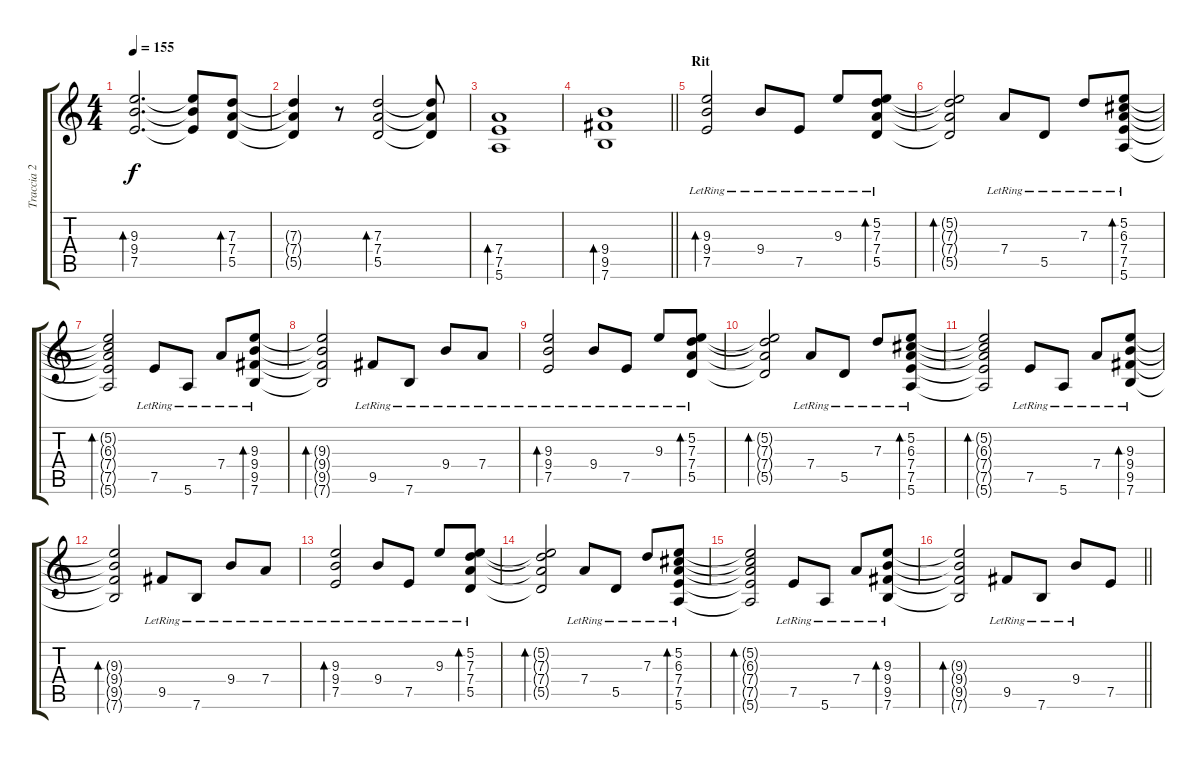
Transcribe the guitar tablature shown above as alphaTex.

\track ("Traccia 2" "Traccia 2") {instrument overdrivenguitar}
\staff {score tabs}
\tuning (E4 B3 G3 D3 A2 E2) {hide}
\ts (4 4)
\tempo 155
\clef g2
\ks c
(9.3 9.4 7.5).2{d bd 120 dy f} (9.3{t} 9.4{t} 7.5{t}).8 (7.3 7.4 5.5).8{bd 120} |
(7.3{t} 7.4{t} 5.5{t}).4 r.8 (7.3 7.4 5.5).2{bd 120} (7.3{t} 7.4{t} 5.5{t}).8 |
(7.4 7.5 5.6).1{bd 120} |
\barLineRight lightlight
(9.4 9.5 7.6).1{bd 120} |
\section ("" "Rit")
(9.3 9.4 7.5{lr}).2{bd 240} 9.4{lr}.8 7.5{lr}.8 9.3{lr}.8 (5.2{lr} 7.3 7.4 5.5).8{bd 240} |
(5.2{t} 7.3{t} 7.4{t} 5.5{t}).2{bd 240} 7.4{lr}.8 5.5{lr}.8 7.3{lr}.8 (5.2 6.3 7.4{lr} 7.5 5.6).8{bd 240} |
(5.2{t} 6.3{t} 7.4{t} 7.5{t} 5.6{t}).2{bd 240} 7.5{lr}.8 5.6{lr}.8 7.4{lr}.8 (9.3 9.4 9.5{lr} 7.6).8{bd 240} |
(9.3{t} 9.4{t} 9.5{t} 7.6{t}).2{bd 240} 9.5{lr}.8 7.6{lr}.8 9.4{lr}.8 7.4{lr}.8 |
(9.3 9.4 7.5{lr}).2{bd 240} 9.4{lr}.8 7.5{lr}.8 9.3{lr}.8 (5.2{lr} 7.3 7.4 5.5).8{bd 240} |
(5.2{t} 7.3{t} 7.4{t} 5.5{t}).2{bd 240} 7.4{lr}.8 5.5{lr}.8 7.3{lr}.8 (5.2 6.3 7.4{lr} 7.5 5.6).8{bd 240} |
(5.2{t} 6.3{t} 7.4{t} 7.5{t} 5.6{t}).2{bd 240} 7.5{lr}.8 5.6{lr}.8 7.4{lr}.8 (9.3 9.4 9.5{lr} 7.6).8{bd 240} |
(9.3{t} 9.4{t} 9.5{t} 7.6{t}).2{bd 240} 9.5{lr}.8 7.6{lr}.8 9.4{lr}.8 7.4{lr}.8 |
(9.3 9.4 7.5{lr}).2{bd 240} 9.4{lr}.8 7.5{lr}.8 9.3{lr}.8 (5.2{lr} 7.3 7.4 5.5).8{bd 240} |
(5.2{t} 7.3{t} 7.4{t} 5.5{t}).2{bd 240} 7.4{lr}.8 5.5{lr}.8 7.3{lr}.8 (5.2 6.3 7.4{lr} 7.5 5.6).8{bd 240} |
(5.2{t} 6.3{t} 7.4{t} 7.5{t} 5.6{t}).2{bd 240} 7.5{lr}.8 5.6{lr}.8 7.4{lr}.8 (9.3 9.4 9.5{lr} 7.6).8{bd 240} |
\barLineRight lightlight
(9.3{t} 9.4{t} 9.5{t} 7.6{t}).2{bd 240} 9.5{lr}.8 7.6{lr}.8 9.4{lr}.8 7.5.8
